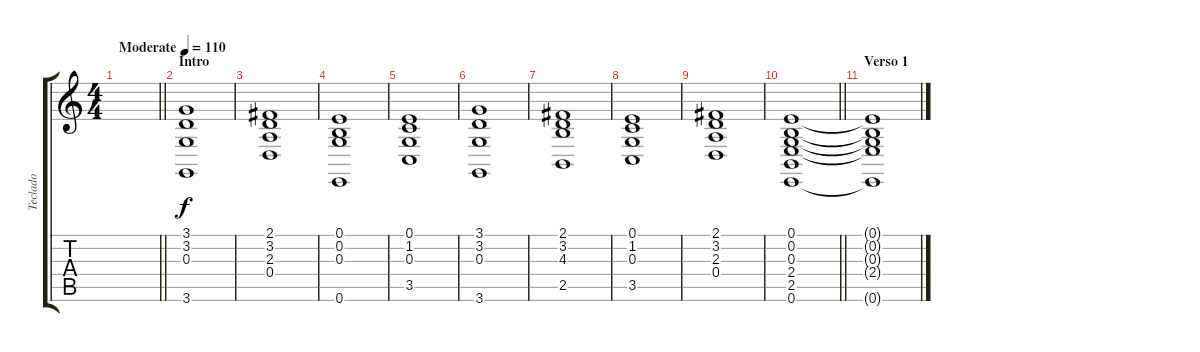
\track ("Teclado" "Teclado") {instrument drawbarorgan}
\staff {score tabs}
\tuning (E4 B3 G3 D3 A2 E2) {hide}
\ts (4 4)
\tempo (110 "Moderate")
\clef g2
\barLineRight lightlight
\ks c
|
\section ("" "Intro")
(3.1 3.2 0.3 3.6).1 |
(2.1 3.2 2.3 0.4).1 |
(0.1 0.2 0.3 0.6).1 |
(0.1 1.2 0.3 3.5).1 |
(3.1 3.2 0.3 3.6).1 |
(2.1 3.2 4.3 2.5).1 |
(0.1 1.2 0.3 3.5).1 |
(2.1 3.2 2.3 0.4).1 |
\barLineRight lightlight
(0.1 0.2 0.3 2.4 2.5 0.6).1 |
\section ("" "Verso 1")
(0.1{t} 0.2{t} 0.3{t} 2.4{t} 0.6{t}).1
